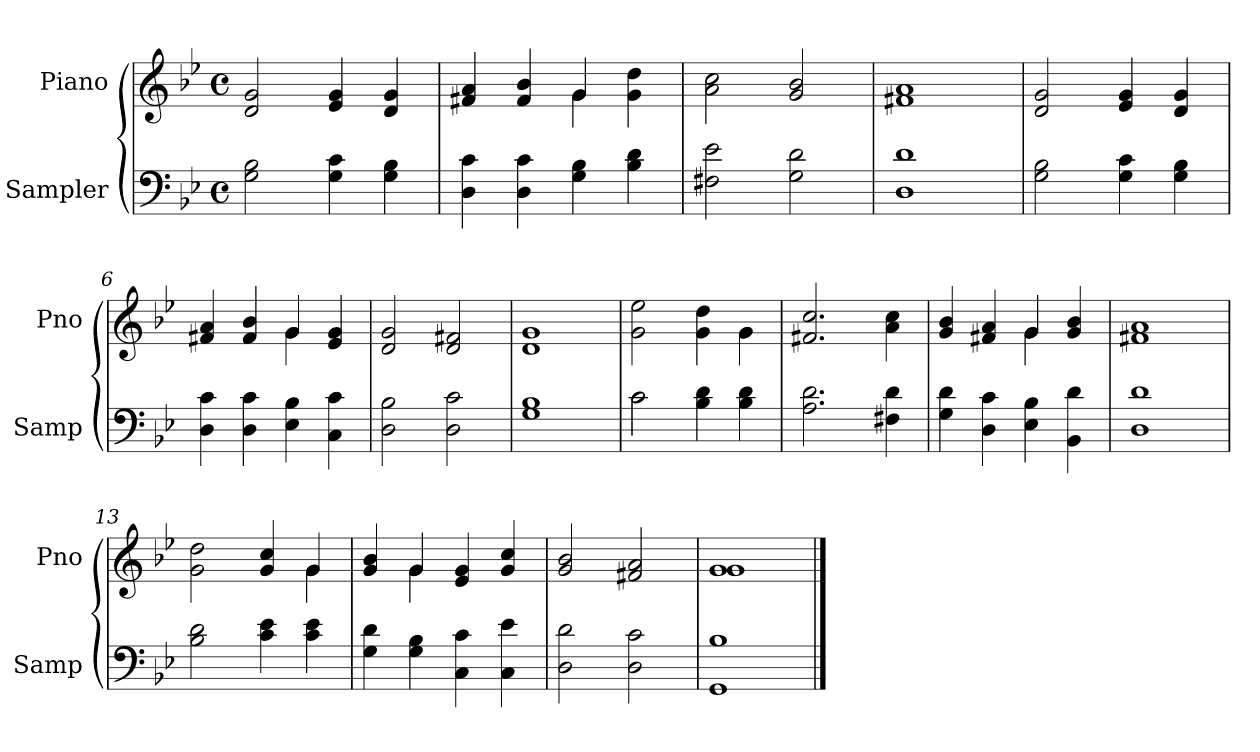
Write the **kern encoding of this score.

**kern	**kern
*part2	*part1
*staff2	*staff1
*I"Sampler	*I"Piano
*I'Samp	*I'Pno
*clefF4	*clefG2
*k[b-e-]	*k[b-e-]
*B-:	*B-:
*M4/4	*M4/4
*met(c)	*met(c)
=1	=1
2G 2B-	2d 2g
4G 4c	4e- 4g
4G 4B-	4d 4g
=2	=2
*	*^
4D 4c	4f#X 4a	2ryy
4D 4c	4f# 4b-	.
4G 4B-	4g/	4g
4B- 4d	4g 4dd	4ryy
*	*v	*v
=3	=3
2F#X 2e-	2a 2cc
2G 2d	2g 2b-
=4	=4
1D 1d	1f#X 1a
=5	=5
2G 2B-	2d 2g
4G 4c	4e- 4g
4G 4B-	4d 4g
=6	=6
*	*^
4D 4c	4f#X 4a	2ryy
4D 4c	4f# 4b-	.
4E- 4B-	4g/	4g
4C 4c	4e- 4g	4ryy
*	*v	*v
=7	=7
2D 2B-	2d 2g
2D 2c	2d 2f#X
=8	=8
1G 1B-	1d 1g
=9	=9
*^	*^
2c\	2c	2g 2ee-	2.ryy
4B- 4d	2ryy	4g 4dd	.
4B- 4d	.	4g\	4g
*v	*v	*	*
*	*v	*v
=10	=10
2.A 2.d	2.f#X 2.cc
4F#X 4d	4a 4cc
=11	=11
*	*^
4G 4d	4g 4b-	2ryy
4D 4c	4f#X 4a	.
4E- 4B-	4g/	4g
4BB- 4d	4g 4b-	4ryy
*	*v	*v
=12	=12
1D 1d	1f#X 1a
=13	=13
*	*^
2B- 2d	2g 2dd	2.ryy
4c 4e-	4g 4cc	.
4c 4e-	4g/	4g
=14	=14	=14
4G 4d	4g 4b-	4ryy
4G 4B-	4g/	4g
4C 4c	4e- 4g	2ryy
4C 4e-	4g 4cc	.
*	*v	*v
=15	=15
2D 2d	2g 2b-
2D 2c	2f#X 2a
=16	=16
*	*^
1GG 1B-	1g/	1g
*	*v	*v
==	==
*-	*-
